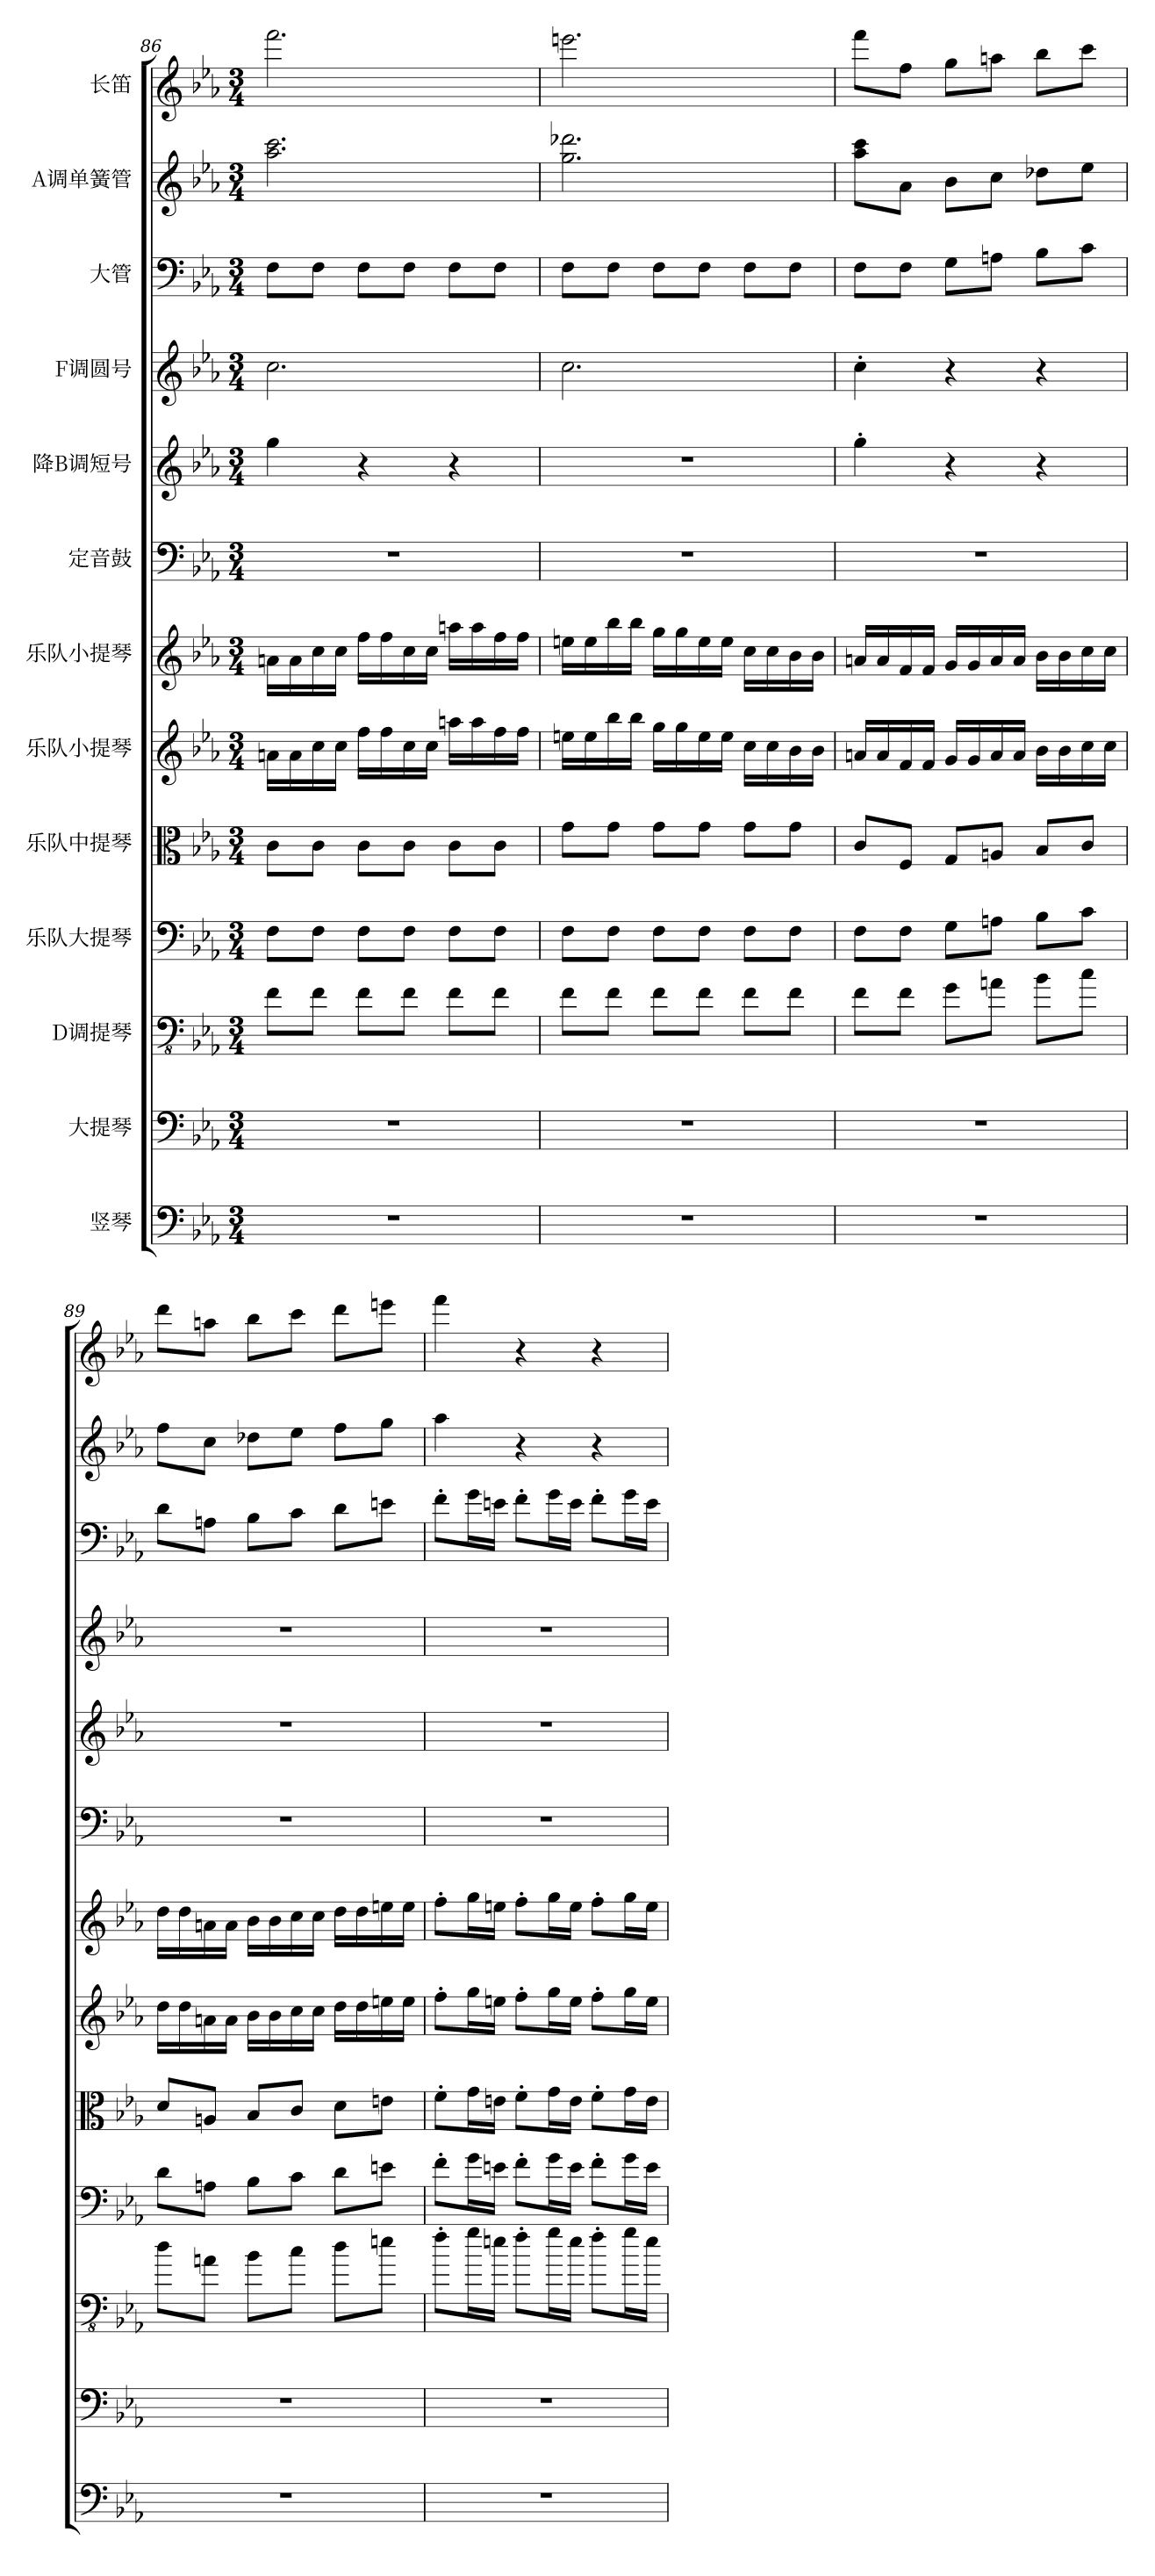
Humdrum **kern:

**kern	**kern	**kern	**kern	**kern	**kern	**kern	**kern	**kern	**kern	**kern	**kern	**kern
*part13	*part12	*part11	*part10	*part9	*part8	*part7	*part6	*part5	*part4	*part3	*part2	*part1
*staff13	*staff12	*staff11	*staff10	*staff9	*staff8	*staff7	*staff6	*staff5	*staff4	*staff3	*staff2	*staff1
*I"竖琴	*I"大提琴	*I"D调提琴	*I"乐队大提琴	*I"乐队中提琴	*I"乐队小提琴	*I"乐队小提琴	*I"定音鼓	*I"降B调短号	*I"F调圆号	*I"大管	*I"A调单簧管	*I"长笛
!!LO:PB:g=z
*clefF4	*clefF4	*clefFv4	*clefF4	*clefC3	*clefG2	*clefG2	*clefF4	*clefG2	*clefG2	*clefF4	*clefG2	*clefG2
*	*	*ITrd7c12	*	*	*	*	*	*ITrd1c2	*ITrd4c7	*	*ITrd2c3	*
*k[b-e-a-]	*k[b-e-a-]	*k[b-e-a-]	*k[b-e-a-]	*k[b-e-a-]	*k[b-e-a-]	*k[b-e-a-]	*k[b-e-a-]	*k[b-e-a-d-g-]	*k[b-e-a-d-]	*k[b-e-a-]	*k[]	*k[b-e-a-]
*M3/4	*M3/4	*M3/4	*M3/4	*M3/4	*M3/4	*M3/4	*M3/4	*M3/4	*M3/4	*M3/4	*M3/4	*M3/4
=86	=86	=86	=86	=86	=86	=86	=86	=86	=86	=86	=86	=86
2.r	2.r	8FF\L	8F\L	8c\L	16an\LL	16an\LL	2.r	4ff\	2.f\	8F\L	2.ff\ 2.aa\	2.fff\
.	.	.	.	.	16a\	16a\	.	.	.	.	.	.
.	.	8FF\J	8F\J	8c\J	16cc\	16cc\	.	.	.	8F\J	.	.
.	.	.	.	.	16cc\JJ	16cc\JJ	.	.	.	.	.	.
.	.	8FF\L	8F\L	8c\L	16ff\LL	16ff\LL	.	4r	.	8F\L	.	.
.	.	.	.	.	16ff\	16ff\	.	.	.	.	.	.
.	.	8FF\J	8F\J	8c\J	16cc\	16cc\	.	.	.	8F\J	.	.
.	.	.	.	.	16cc\JJ	16cc\JJ	.	.	.	.	.	.
.	.	8FF\L	8F\L	8c\L	16aan\LL	16aan\LL	.	4r	.	8F\L	.	.
.	.	.	.	.	16aa\	16aa\	.	.	.	.	.	.
.	.	8FF\J	8F\J	8c\J	16ff\	16ff\	.	.	.	8F\J	.	.
.	.	.	.	.	16ff\JJ	16ff\JJ	.	.	.	.	.	.
=87	=87	=87	=87	=87	=87	=87	=87	=87	=87	=87	=87	=87
2.r	2.r	8FF\L	8F\L	8g\L	16een\LL	16een\LL	2.r	2.r	2.f\	8F\L	2.ee\ 2.bb-X\	2.eeen\
.	.	.	.	.	16ee\	16ee\	.	.	.	.	.	.
.	.	8FF\J	8F\J	8g\J	16bb-\	16bb-\	.	.	.	8F\J	.	.
.	.	.	.	.	16bb-\JJ	16bb-\JJ	.	.	.	.	.	.
.	.	8FF\L	8F\L	8g\L	16gg\LL	16gg\LL	.	.	.	8F\L	.	.
.	.	.	.	.	16gg\	16gg\	.	.	.	.	.	.
.	.	8FF\J	8F\J	8g\J	16ee\	16ee\	.	.	.	8F\J	.	.
.	.	.	.	.	16ee\JJ	16ee\JJ	.	.	.	.	.	.
.	.	8FF\L	8F\L	8g\L	16cc\LL	16cc\LL	.	.	.	8F\L	.	.
.	.	.	.	.	16cc\	16cc\	.	.	.	.	.	.
.	.	8FF\J	8F\J	8g\J	16b-\	16b-\	.	.	.	8F\J	.	.
.	.	.	.	.	16b-\JJ	16b-\JJ	.	.	.	.	.	.
=88	=88	=88	=88	=88	=88	=88	=88	=88	=88	=88	=88	=88
2.r	2.r	8FF\L	8F\L	8c/L	16an/LL	16an/LL	2.r	4ff'\	4f'\	8F\L	8ff\ 8aa\L	8fff\L
.	.	.	.	.	16a/	16a/	.	.	.	.	.	.
.	.	8FF\J	8F\J	8F/J	16f/	16f/	.	.	.	8F\J	8f\J	8ff\J
.	.	.	.	.	16f/JJ	16f/JJ	.	.	.	.	.	.
.	.	8GG\L	8G\L	8G/L	16g/LL	16g/LL	.	4r	4r	8G\L	8g\L	8gg\L
.	.	.	.	.	16g/	16g/	.	.	.	.	.	.
.	.	8AAn\J	8An\J	8An/J	16a/	16a/	.	.	.	8An\J	8a\J	8aan\J
.	.	.	.	.	16a/JJ	16a/JJ	.	.	.	.	.	.
.	.	8BB-\L	8B-\L	8B-/L	16b-\LL	16b-\LL	.	4r	4r	8B-\L	8b-X\L	8bb-\L
.	.	.	.	.	16b-\	16b-\	.	.	.	.	.	.
.	.	8C\J	8c\J	8c/J	16cc\	16cc\	.	.	.	8c\J	8cc\J	8ccc\J
.	.	.	.	.	16cc\JJ	16cc\JJ	.	.	.	.	.	.
!!LO:PB:g=z
=89	=89	=89	=89	=89	=89	=89	=89	=89	=89	=89	=89	=89
2.r	2.r	8D\L	8d\L	8d/L	16dd\LL	16dd\LL	2.r	2.r	2.r	8d\L	8dd\L	8ddd\L
.	.	.	.	.	16dd\	16dd\	.	.	.	.	.	.
.	.	8AAn\J	8An\J	8An/J	16an\	16an\	.	.	.	8An\J	8a\J	8aan\J
.	.	.	.	.	16a\JJ	16a\JJ	.	.	.	.	.	.
.	.	8BB-\L	8B-\L	8B-/L	16b-\LL	16b-\LL	.	.	.	8B-\L	8b-X\L	8bb-\L
.	.	.	.	.	16b-\	16b-\	.	.	.	.	.	.
.	.	8C\J	8c\J	8c/J	16cc\	16cc\	.	.	.	8c\J	8cc\J	8ccc\J
.	.	.	.	.	16cc\JJ	16cc\JJ	.	.	.	.	.	.
.	.	8D\L	8d\L	8d\L	16dd\LL	16dd\LL	.	.	.	8d\L	8dd\L	8ddd\L
.	.	.	.	.	16dd\	16dd\	.	.	.	.	.	.
.	.	8En\J	8en\J	8en\J	16een\	16een\	.	.	.	8en\J	8ee\J	8eeen\J
.	.	.	.	.	16ee\JJ	16ee\JJ	.	.	.	.	.	.
=90	=90	=90	=90	=90	=90	=90	=90	=90	=90	=90	=90	=90
2.r	2.r	8F'\L	8f'\L	8f'\L	8ff'\L	8ff'\L	2.r	2.r	2.r	8f'\L	4ff\	4fff\
.	.	16G\L	16g\L	16g\L	16gg\L	16gg\L	.	.	.	16g\L	.	.
.	.	16En\JJ	16en\JJ	16en\JJ	16een\JJ	16een\JJ	.	.	.	16en\JJ	.	.
.	.	8F'\L	8f'\L	8f'\L	8ff'\L	8ff'\L	.	.	.	8f'\L	4r	4r
.	.	16G\L	16g\L	16g\L	16gg\L	16gg\L	.	.	.	16g\L	.	.
.	.	16E\JJ	16e\JJ	16e\JJ	16ee\JJ	16ee\JJ	.	.	.	16e\JJ	.	.
.	.	8F'\L	8f'\L	8f'\L	8ff'\L	8ff'\L	.	.	.	8f'\L	4r	4r
.	.	16G\L	16g\L	16g\L	16gg\L	16gg\L	.	.	.	16g\L	.	.
.	.	16E\JJ	16e\JJ	16e\JJ	16ee\JJ	16ee\JJ	.	.	.	16e\JJ	.	.
=	=	=	=	=	=	=	=	=	=	=	=	=
*-	*-	*-	*-	*-	*-	*-	*-	*-	*-	*-	*-	*-
